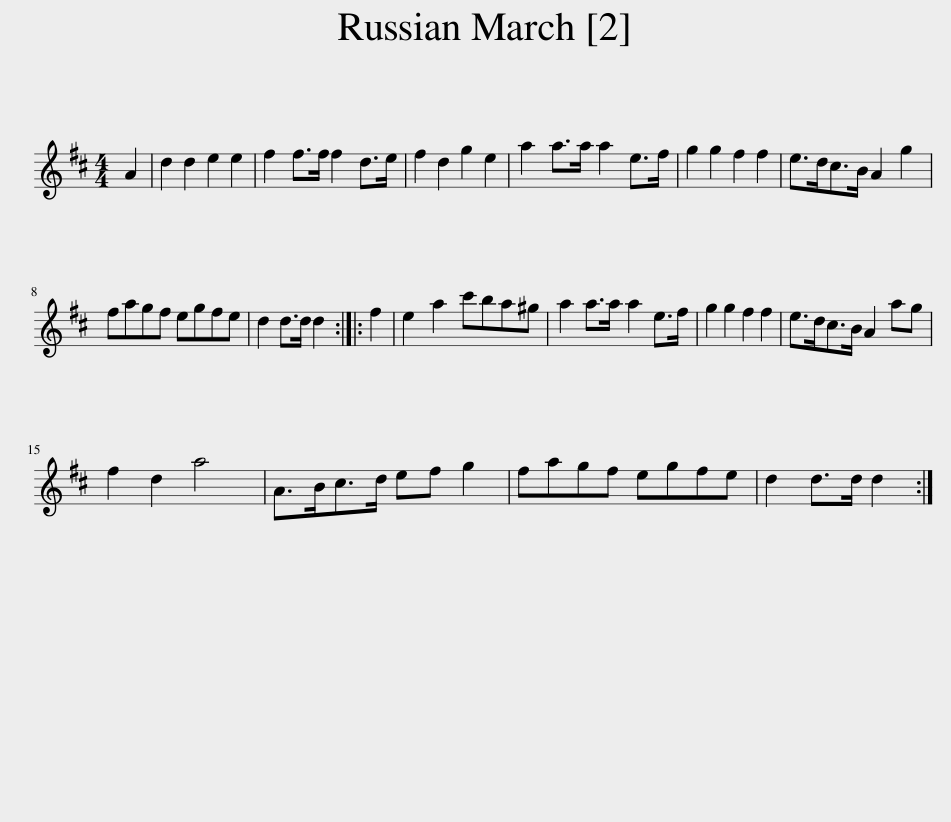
X:1
L:1/8
M:4/4
I:linebreak $
K:D
V:1 treble
V:1
 A2 | d2 d2 e2 e2 | f2 f>f f2 d>e | f2 d2 g2 e2 | a2 a>a a2 e>f | %5
 g2 g2 f2 f2 | e>dc>B A2 g2 |$ fagf egfe | d2 d>d d2 :: f2 | %10
 e2 a2 c'ba^g | a2 a>a a2 e>f | g2 g2 f2 f2 | e>dc>B A2 ag |$ f2 d2 a4 | %15
 A>Bc>d ef g2 | fagf egfe | d2 d>d d2 :| %18
